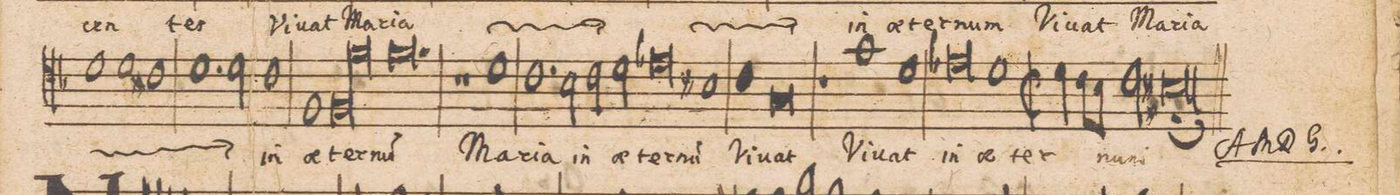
**kern	**text
*I"[Alto]	*
*clefC4	*
*k[b-]	*
*met(C|)	*
*M3/1	*
1d\	Vi-
1d\	-uat
1c#X\	Ma-
=70-	=70-
1.d\	-ri-
2d\	-a
*	*Xij
1c\	in
=71-	=71-
1F/	ae-
*lig	*
1F/	-ter-
1f\	.
*Xlig	*
=72-	=72-
0.f\	-n(um)
=73-	=73-
1r	.
1r	.
1d\	Ma-
=74-	=74-
1.c\	-ri-
2B-\	-a
2c\	in
2d\	ae-
=75-	=75-
0e-X\	-ter-
1Bn\	-n(um)
=76-	=76-
*col	*
1c\	Vi-
0G/	-uat
*Xcol	*
=77-	=77-
1r	.
1g\	Vi-
1d\	-uat
=78-	=78-
0e-X\	in
1d\	ae-
=79-	=79-
*M2/1	*
*met(C|)	*
*mmet(c|)	*
4d\	-ter-
8c\L	.
8B-\J	.
2c\	.
1B\;l	-num.
==	==
*-	*-
